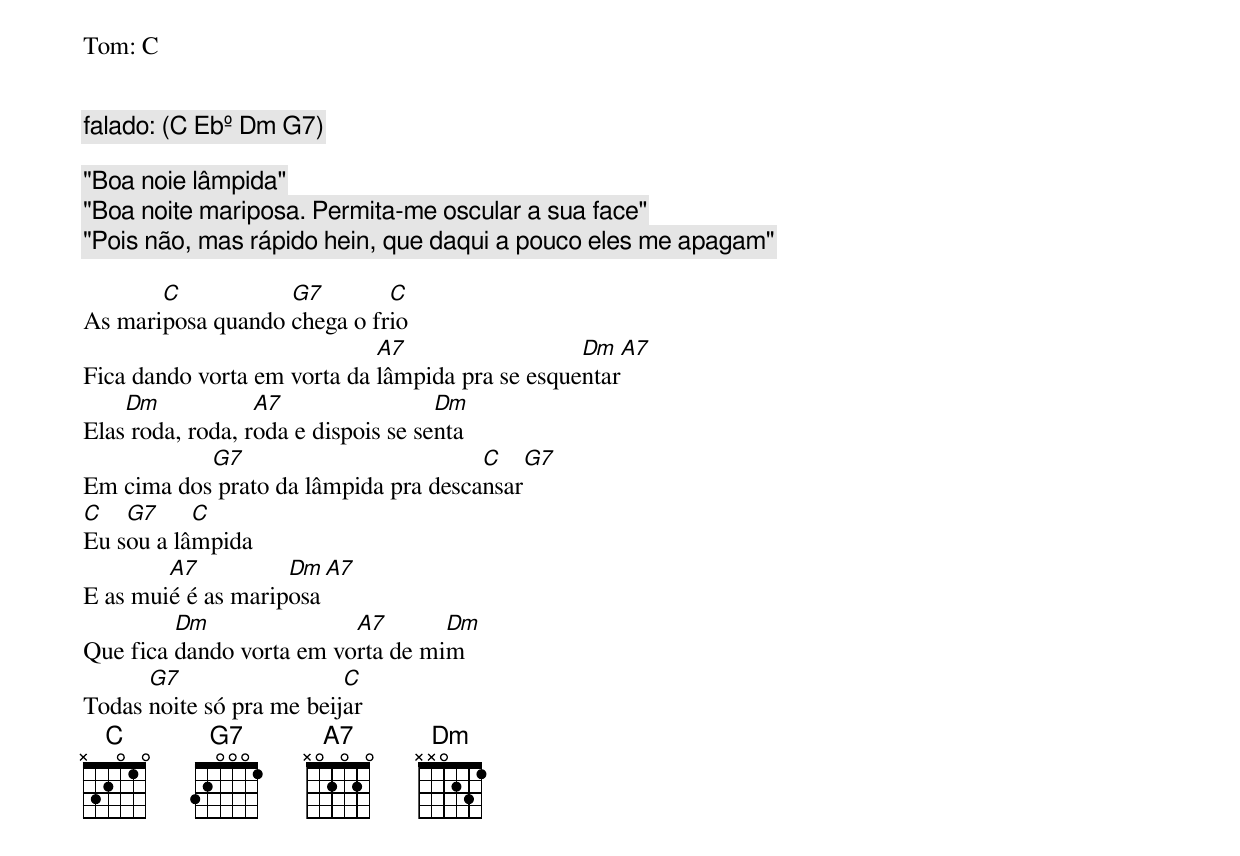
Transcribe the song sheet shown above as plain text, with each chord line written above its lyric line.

Tom: C


falado: (C Ebº Dm G7)

"Boa noie lâmpida"
"Boa noite mariposa. Permita-me oscular a sua face"
"Pois não, mas rápido hein, que daqui a pouco eles me apagam"

       C           G7        C
As mariposa quando chega o frio
                             A7                  Dm       A7
Fica dando vorta em vorta da lâmpida pra se esquentar
    Dm            A7                 Dm
Elas roda, roda, roda e dispois se senta
           G7                         C       G7
Em cima dos prato da lâmpida pra descansar
C   G7     C
Eu sou a lâmpida
        A7          Dm       A7
E as muié é as mariposa
         Dm               A7       Dm
Que fica dando vorta em vorta de mim
      G7                  C
Todas noite só pra me beijar
